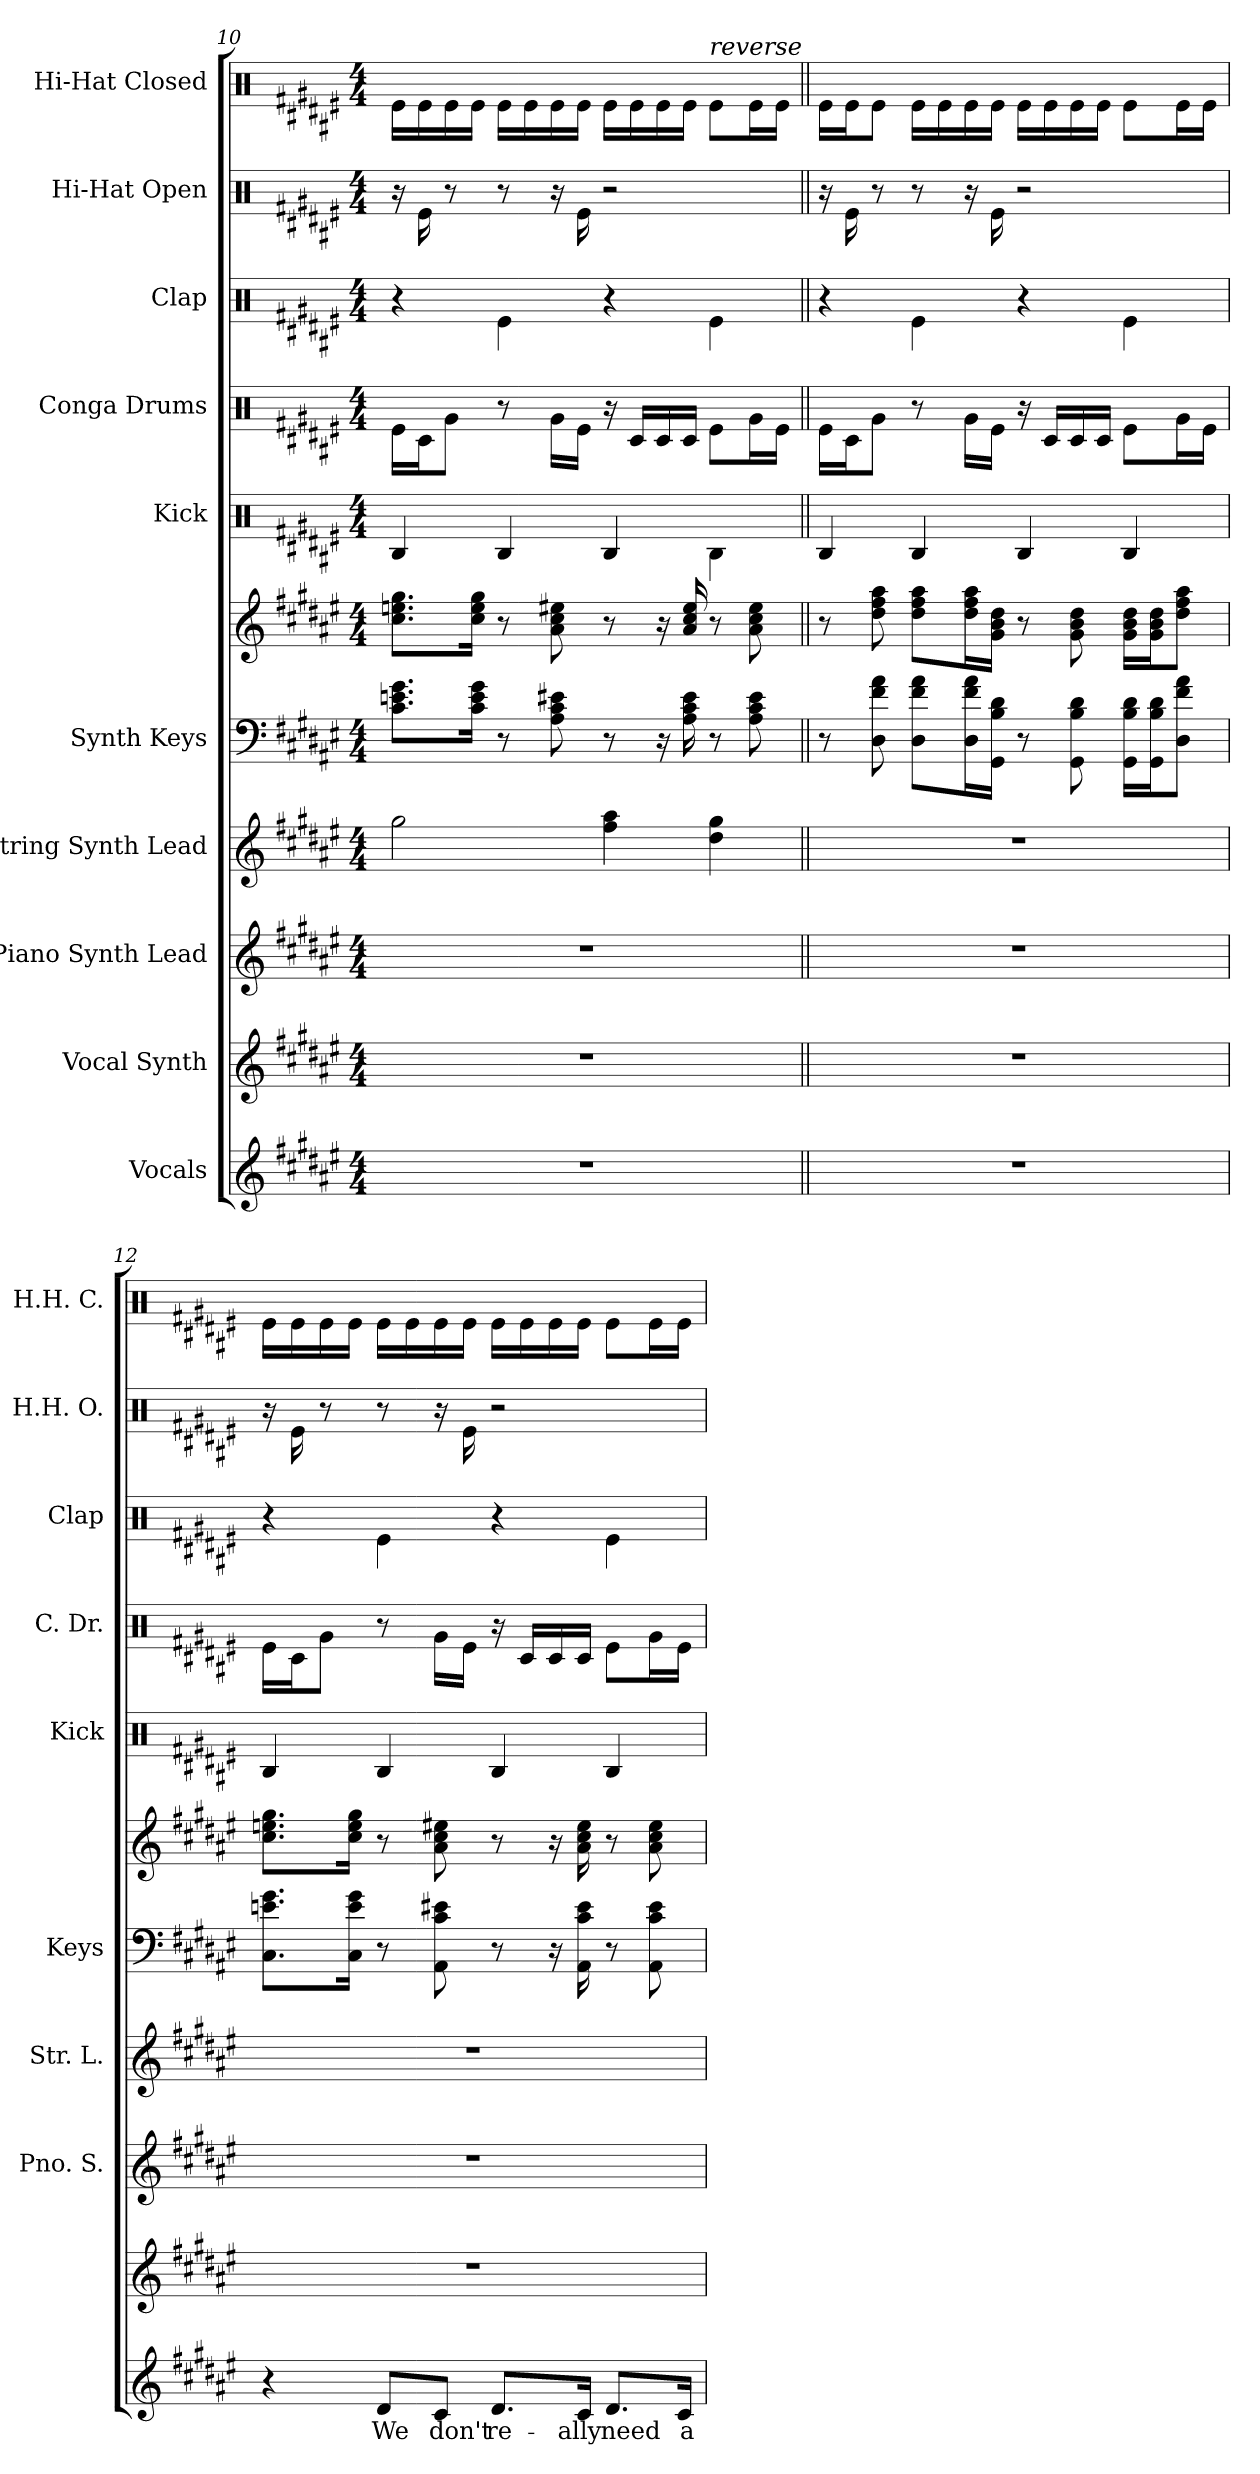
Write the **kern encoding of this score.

**kern	**text	**kern	**kern	**kern	**kern	**kern	**kern	**kern	**kern	**kern	**kern
*part10	*part10	*part9	*part8	*part7	*part6	*part6	*part5	*part4	*part3	*part2	*part1
*staff11	*staff11	*staff10	*staff9	*staff8	*staff7	*staff6	*staff5	*staff4	*staff3	*staff2	*staff1
*I"Vocals	*	*I"Vocal Synth	*I"Piano Synth Lead	*I"String Synth Lead	*I"Synth Keys	*	*I"Kick	*I"Conga Drums	*I"Clap	*I"Hi-Hat Open	*I"Hi-Hat Closed
*	*	*	*I'Pno. S.	*I'Str. L.	*I'Keys	*	*I'Kick	*I'C. Dr.	*I'Clap	*I'H.H. O.	*I'H.H. C.
*clefG2	*	*clefG2	*clefG2	*clefG2	*clefF4	*clefG2	*clefX	*clefX	*clefX	*clefX	*clefX
*k[f#c#g#d#a#e#]	*	*k[f#c#g#d#a#e#]	*k[f#c#g#d#a#e#]	*k[f#c#g#d#a#e#]	*k[f#c#g#d#a#e#]	*k[f#c#g#d#a#e#]	*k[f#c#g#d#a#e#]	*k[f#c#g#d#a#e#]	*k[f#c#g#d#a#e#]	*k[f#c#g#d#a#e#]	*k[f#c#g#d#a#e#]
*F#:	*	*F#:	*F#:	*F#:	*F#:	*F#:	*F#:	*F#:	*F#:	*F#:	*F#:
*M4/4	*	*M4/4	*M4/4	*M4/4	*M4/4	*M4/4	*M4/4	*M4/4	*M4/4	*M4/4	*M4/4
=10	=10	=10	=10	=10	=10	=10	=10	=10	=10	=10	=10
1r	.	1r	1r	2gg#\	8.c#\ 8.en\ 8.g#\L	8.cc#\ 8.een\ 8.gg#\L	4RB/	16Re\LL	4r	16r	16Re\LL
.	.	.	.	.	.	.	.	16Rc\J	.	16Re\	16Re\
.	.	.	.	.	.	.	.	8Rg\J	.	8r	16Re\
.	.	.	.	.	16c#\ 16e\ 16g#\Jk	16cc#\ 16ee\ 16gg#\Jk	.	.	.	.	16Re\JJ
.	.	.	.	.	8r	8r	4RB/	8r	4Re\	8r	16Re\LL
.	.	.	.	.	.	.	.	.	.	.	16Re\
.	.	.	.	.	8A#\ 8c#\ 8e#X\	8a#\ 8cc#\ 8ee#X\	.	16Rg\LL	.	16r	16Re\
.	.	.	.	.	.	.	.	16Re\JJ	.	16Re\	16Re\JJ
.	.	.	.	4ff#\ 4aa#\	8r	8r	4RB/	16r	4r	2r	16Re\LL
.	.	.	.	.	.	.	.	16Rc/LL	.	.	16Re\
.	.	.	.	.	16r	16r	.	16Rc/	.	.	16Re\
.	.	.	.	.	16A#\ 16c#\ 16e#\	16a#/ 16cc#/ 16ee#/	.	16Rc/JJ	.	.	16Re\JJ
!	!	!	!	!	!	!	!	!	!	!	!LO:TX:a:i:t=reverse
.	.	.	.	4dd#\ 4gg#\	8r	8r	4RB\	8Re\L	4Re\	.	8Re\L
.	.	.	.	.	8A#\ 8c#\ 8e#\	8a#\ 8cc#\ 8ee#\	.	16Rg\L	.	.	16Re\L
.	.	.	.	.	.	.	.	16Re\JJ	.	.	16Re\JJ
=11||	=11||	=11||	=11||	=11||	=11||	=11||	=11||	=11||	=11||	=11||	=11||
1r	.	1r	1r	1r	8r	8r	4RB/	16Re\LL	4r	16r	16Re\LL
.	.	.	.	.	.	.	.	16Rc\J	.	16Re\	16Re\J
.	.	.	.	.	8D#\ 8f#\ 8a#\	8dd#\ 8ff#\ 8aa#\	.	8Rg\J	.	8r	8Re\J
.	.	.	.	.	8D#\ 8f#\ 8a#\L	8dd#\ 8ff#\ 8aa#\L	4RB/	8r	4Re\	8r	16Re\LL
.	.	.	.	.	.	.	.	.	.	.	16Re\
.	.	.	.	.	16D#\ 16f#\ 16a#\L	16dd#\ 16ff#\ 16aa#\L	.	16Rg\LL	.	16r	16Re\
.	.	.	.	.	16GG#\ 16B\ 16d#\JJ	16g#\ 16b\ 16dd#\JJ	.	16Re\JJ	.	16Re\	16Re\JJ
.	.	.	.	.	8r	8r	4RB/	16r	4r	2r	16Re\LL
.	.	.	.	.	.	.	.	16Rc/LL	.	.	16Re\
.	.	.	.	.	8GG#\ 8B\ 8d#\	8g#\ 8b\ 8dd#\	.	16Rc/	.	.	16Re\
.	.	.	.	.	.	.	.	16Rc/JJ	.	.	16Re\JJ
.	.	.	.	.	16GG#\ 16B\ 16d#\LL	16g#\ 16b\ 16dd#\LL	4RB/	8Re\L	4Re\	.	8Re\L
.	.	.	.	.	16GG#\ 16B\ 16d#\J	16g#\ 16b\ 16dd#\J	.	.	.	.	.
.	.	.	.	.	8D#\ 8f#\ 8a#\J	8dd#\ 8ff#\ 8aa#\J	.	16Rg\L	.	.	16Re\L
.	.	.	.	.	.	.	.	16Re\JJ	.	.	16Re\JJ
=12	=12	=12	=12	=12	=12	=12	=12	=12	=12	=12	=12
4r	.	1r	1r	1r	8.C#\ 8.en\ 8.g#\L	8.cc#\ 8.een\ 8.gg#\L	4RB/	16Re\LL	4r	16r	16Re\LL
.	.	.	.	.	.	.	.	16Rc\J	.	16Re\	16Re\
.	.	.	.	.	.	.	.	8Rg\J	.	8r	16Re\
.	.	.	.	.	16C#\ 16e\ 16g#\Jk	16cc#\ 16ee\ 16gg#\Jk	.	.	.	.	16Re\JJ
!	!LO:LY:b	!	!	!	!	!	!	!	!	!	!
8d#/L	We	.	.	.	8r	8r	4RB/	8r	4Re\	8r	16Re\LL
.	.	.	.	.	.	.	.	.	.	.	16Re\
!	!LO:LY:b	!	!	!	!	!	!	!	!	!	!
8c#/J	don't	.	.	.	8AA#\ 8c#\ 8e#X\	8a#\ 8cc#\ 8ee#X\	.	16Rg\LL	.	16r	16Re\
.	.	.	.	.	.	.	.	16Re\JJ	.	16Re\	16Re\JJ
!	!LO:LY:b	!	!	!	!	!	!	!	!	!	!
8.d#/L	re-	.	.	.	8r	8r	4RB/	16r	4r	2r	16Re\LL
.	.	.	.	.	.	.	.	16Rc/LL	.	.	16Re\
.	.	.	.	.	16r	16r	.	16Rc/	.	.	16Re\
!	!LO:LY:b	!	!	!	!	!	!	!	!	!	!
16c#/Jk	-ally	.	.	.	16AA#\ 16c#\ 16e#\	16a#\ 16cc#\ 16ee#\	.	16Rc/JJ	.	.	16Re\JJ
!	!LO:LY:b	!	!	!	!	!	!	!	!	!	!
8.d#/L	need	.	.	.	8r	8r	4RB/	8Re\L	4Re\	.	8Re\L
.	.	.	.	.	8AA#\ 8c#\ 8e#\	8a#\ 8cc#\ 8ee#\	.	16Rg\L	.	.	16Re\L
!	!LO:LY:b	!	!	!	!	!	!	!	!	!	!
16c#/Jk	a	.	.	.	.	.	.	16Re\JJ	.	.	16Re\JJ
=	=	=	=	=	=	=	=	=	=	=	=
*-	*-	*-	*-	*-	*-	*-	*-	*-	*-	*-	*-
